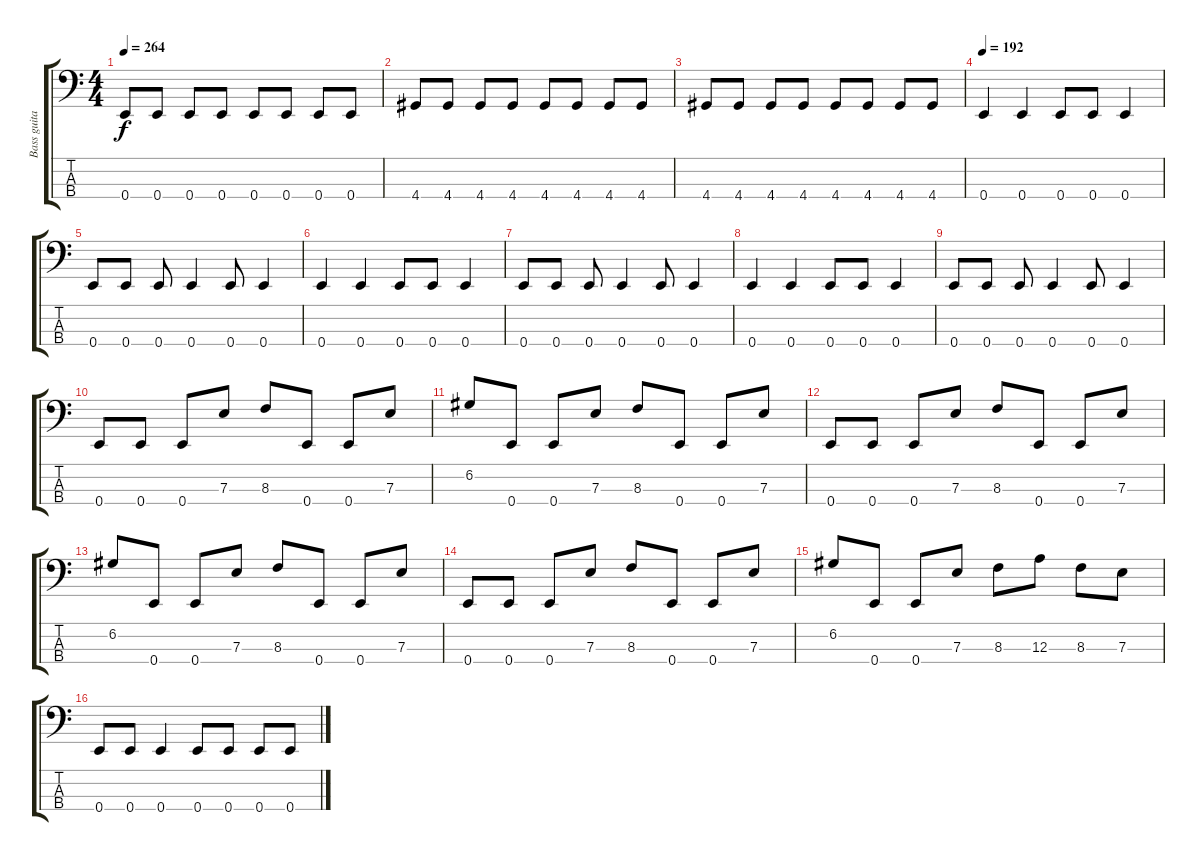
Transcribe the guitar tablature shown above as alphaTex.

\track ("Bass guitar" "Bass guita") {instrument electricbassfinger}
\staff {score tabs}
\tuning (G2 D2 A1 E1) {hide}
\ts (4 4)
\tempo 264
\clef f4
\ks c
0.4.8{dy f} 0.4.8 0.4.8 0.4.8 0.4.8 0.4.8 0.4.8 0.4.8 |
4.4.8 4.4.8 4.4.8 4.4.8 4.4.8 4.4.8 4.4.8 4.4.8 |
4.4.8 4.4.8 4.4.8 4.4.8 4.4.8 4.4.8 4.4.8 4.4.8 |
\tempo 192
0.4.4 0.4.4 0.4.8 0.4.8 0.4.4 |
0.4.8 0.4.8 0.4.8 0.4.4 0.4.8 0.4.4 |
0.4.4 0.4.4 0.4.8 0.4.8 0.4.4 |
0.4.8 0.4.8 0.4.8 0.4.4 0.4.8 0.4.4 |
0.4.4 0.4.4 0.4.8 0.4.8 0.4.4 |
0.4.8 0.4.8 0.4.8 0.4.4 0.4.8 0.4.4 |
0.4.8 0.4.8 0.4.8 7.3.8 8.3.8 0.4.8 0.4.8 7.3.8 |
6.2.8 0.4.8 0.4.8 7.3.8 8.3.8 0.4.8 0.4.8 7.3.8 |
0.4.8 0.4.8 0.4.8 7.3.8 8.3.8 0.4.8 0.4.8 7.3.8 |
6.2.8 0.4.8 0.4.8 7.3.8 8.3.8 0.4.8 0.4.8 7.3.8 |
0.4.8 0.4.8 0.4.8 7.3.8 8.3.8 0.4.8 0.4.8 7.3.8 |
6.2.8 0.4.8 0.4.8 7.3.8 8.3.8 12.3.8 8.3.8 7.3.8 |
0.4.8 0.4.8 0.4.4 0.4.8 0.4.8 0.4.8 0.4.8
